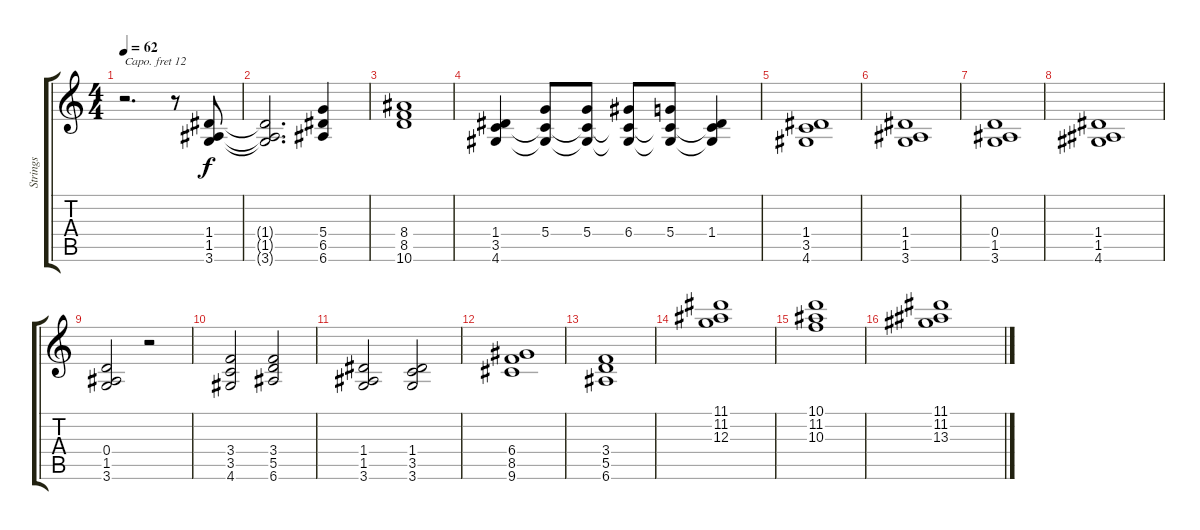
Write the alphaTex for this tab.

\track ("Strings" "Strings") {instrument stringensemble1}
\staff {score tabs}
\capo 12
\tuning (E4 B3 G3 D3 A2 E2) {hide}
\ts (4 4)
\tempo 62
\clef g2
\ks c
r.2{d dy f instrument stringensemble1} r.8 (1.4 1.5 3.6).8 |
(1.4{t} 1.5{t} 3.6{t}).2{d} (5.4 6.5 6.6).4 |
(8.4 8.5 10.6).1 |
(1.4 3.5 4.6).4 (5.4 3.5{t} 4.6{t}).8 (5.4 3.5{t} 4.6{t}).8 (6.4 3.5{t} 4.6{t}).8 (5.4 3.5{t} 4.6{t}).8 (1.4 3.5{t} 4.6{t}).4 |
(1.4 3.5 4.6).1 |
(1.4 1.5 3.6).1 |
(0.4 1.5 3.6).1 |
(1.4 1.5 4.6).1 |
(0.4 1.5 3.6).2 r.2 |
(3.4 3.5 4.6).2 (3.4 5.5 6.6).2 |
(1.4 1.5 3.6).2 (1.4 3.5 3.6).2 |
(6.4 8.5 9.6).1 |
(3.4 5.5 6.6).1 |
(11.1 11.2 12.3).1 |
(10.1 11.2 10.3).1 |
(11.1 11.2 13.3).1
